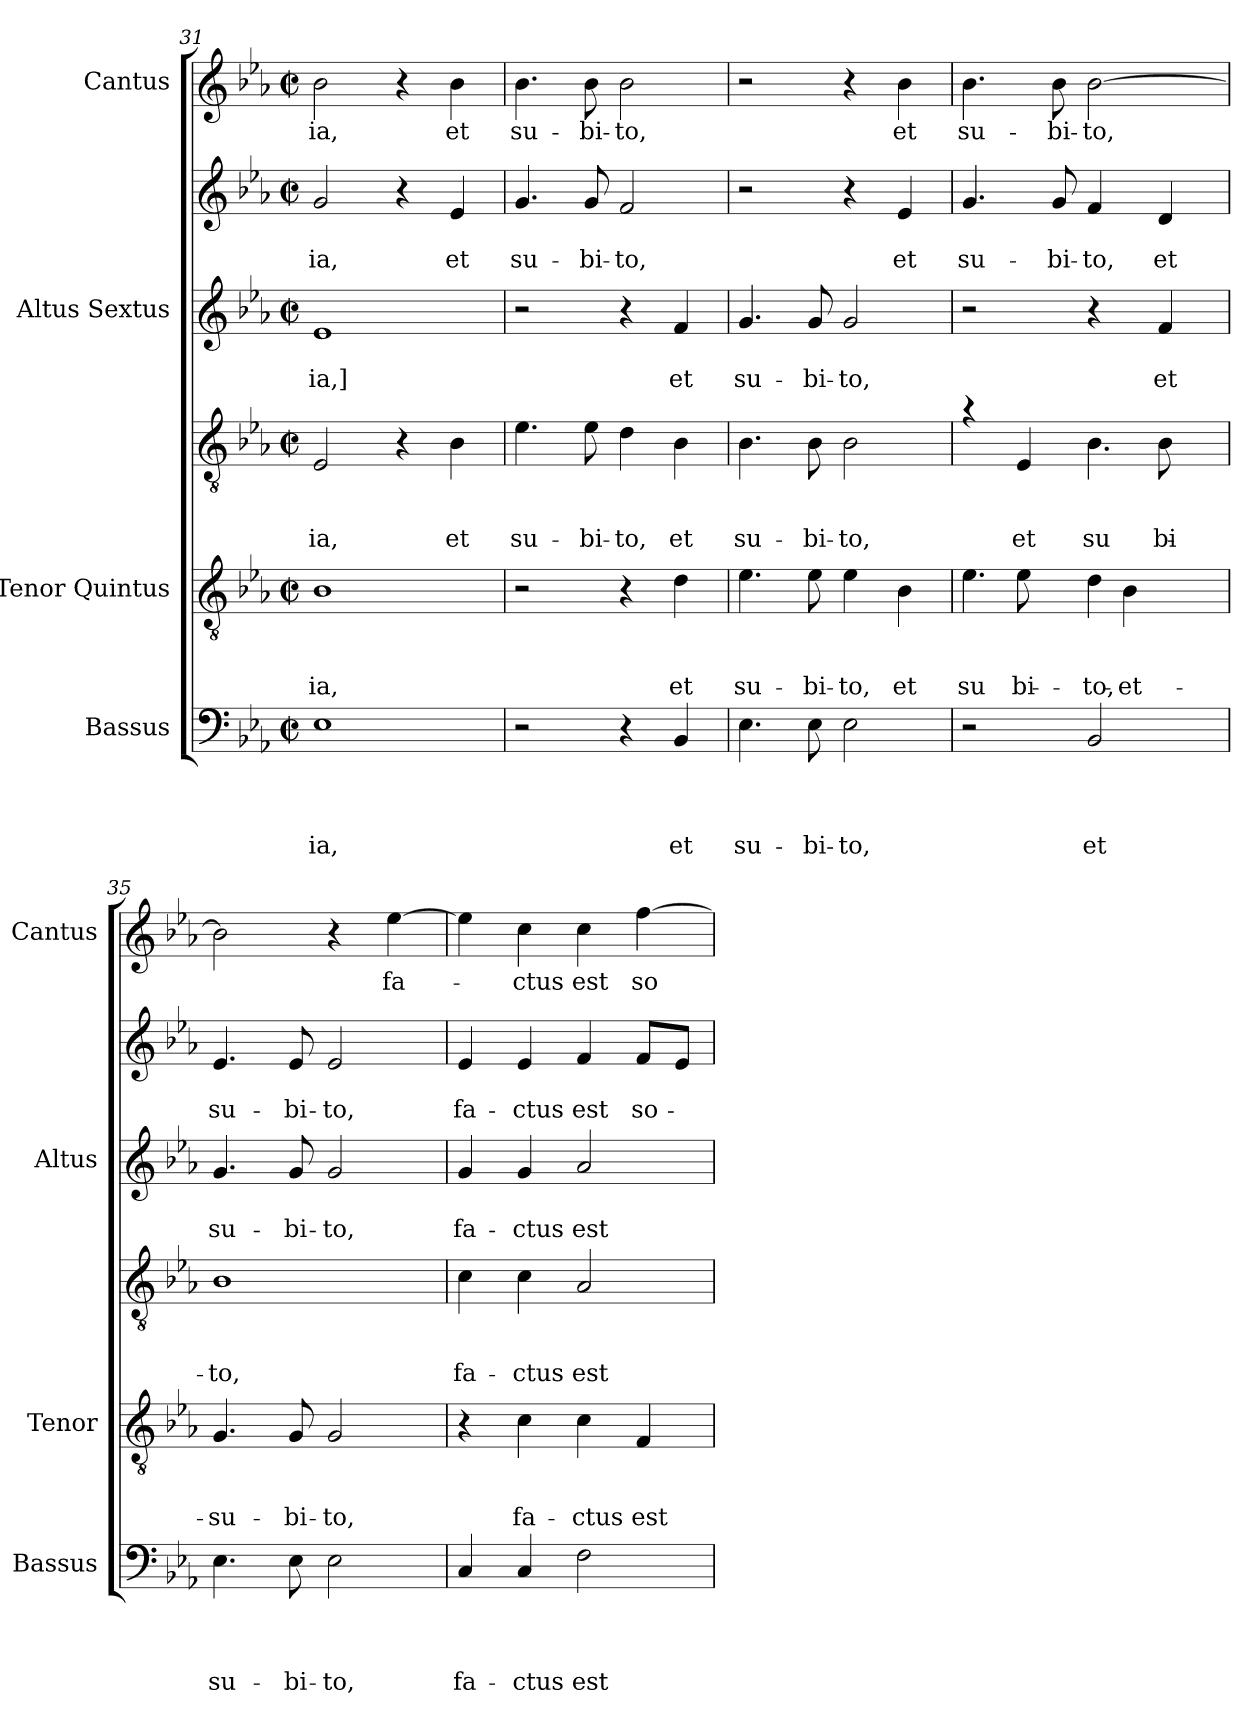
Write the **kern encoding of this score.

**kern	**text	**text	**text	**text	**kern	**text	**text	**text	**kern	**text	**text	**text	**kern	**text	**text	**kern	**text	**text	**kern	**text
*part4	*part4	*part4	*part4	*part4	*part3	*part3	*part3	*part3	*part3	*part3	*part3	*part3	*part2	*part2	*part2	*part2	*part2	*part2	*part1	*part1
*staff6	*staff6	*staff6	*staff6	*staff6	*staff5	*staff5	*staff5	*staff5	*staff4	*staff4	*staff4	*staff4	*staff3	*staff3	*staff3	*staff2	*staff2	*staff2	*staff1	*staff1
*I"Bassus	*	*	*	*	*I"Tenor Quintus	*	*	*	*	*	*	*	*I"Altus Sextus	*	*	*	*	*	*I"Cantus	*
*I'Bassus	*	*	*	*	*I'Tenor	*	*	*	*	*	*	*	*I'Altus	*	*	*	*	*	*I'Cantus	*
*clefF4	*	*	*	*	*clefGv2	*	*	*	*clefGv2	*	*	*	*clefG2	*	*	*clefG2	*	*	*clefG2	*
*k[b-e-a-]	*	*	*	*	*k[b-e-a-]	*	*	*	*k[b-e-a-]	*	*	*	*k[b-e-a-]	*	*	*k[b-e-a-]	*	*	*k[b-e-a-]	*
*E-:	*	*	*	*	*E-:	*	*	*	*E-:	*	*	*	*E-:	*	*	*E-:	*	*	*E-:	*
*M2/2	*	*	*	*	*M2/2	*	*	*	*M2/2	*	*	*	*M2/2	*	*	*M2/2	*	*	*M2/2	*
*met(c|)	*	*	*	*	*met(c|)	*	*	*	*met(c|)	*	*	*	*met(c|)	*	*	*met(c|)	*	*	*met(c|)	*
=31	=31	=31	=31	=31	=31	=31	=31	=31	=31	=31	=31	=31	=31	=31	=31	=31	=31	=31	=31	=31
!	!	!	!	!LO:LY:b	!	!	!	!LO:LY:b	!	!	!	!LO:LY:b	!	!	!LO:LY:b	!	!	!LO:LY:b	!	!LO:LY:b
1E-	.	.	.	-ia,	1B-	.	.	ia,	2E-/	.	.	-ia,	1e-	.	ia,]	2g/	.	-ia,	2b-\	-ia,
.	.	.	.	.	.	.	.	.	4r	.	.	.	.	.	.	4r	.	.	4r	.
!	!	!	!	!	!	!	!	!	!	!	!	!LO:LY:b	!	!	!	!	!	!LO:LY:b	!	!LO:LY:b
.	.	.	.	.	.	.	.	.	4B-\	.	.	et	.	.	.	4e-/	.	et	4b-\	et
=32	=32	=32	=32	=32	=32	=32	=32	=32	=32	=32	=32	=32	=32	=32	=32	=32	=32	=32	=32	=32
!	!	!	!	!	!	!	!	!	!	!	!	!LO:LY:b	!	!	!	!	!	!LO:LY:b	!	!LO:LY:b
2r	.	.	.	.	2r	.	.	.	4.e-\	.	.	su-	2r	.	.	4.g/	.	su-	4.b-\	su-
!	!	!	!	!	!	!	!	!	!	!	!	!LO:LY:b	!	!	!	!	!	!LO:LY:b	!	!LO:LY:b
.	.	.	.	.	.	.	.	.	8e-\	.	.	-bi-	.	.	.	8g/	.	-bi-	8b-\	-bi-
!	!	!	!	!	!	!	!	!	!	!	!	!LO:LY:b	!	!	!	!	!	!LO:LY:b	!	!LO:LY:b
4r	.	.	.	.	4r	.	.	.	4d\	.	.	-to,	4r	.	.	2f/	.	-to,	2b-\	-to,
!	!	!	!	!LO:LY:b	!	!	!	!LO:LY:b	!	!	!	!LO:LY:b	!	!	!LO:LY:b	!	!	!	!	!
4BB-/	.	.	.	et	4d\	.	.	et	4B-\	.	.	et	4f/	.	et	.	.	.	.	.
=33	=33	=33	=33	=33	=33	=33	=33	=33	=33	=33	=33	=33	=33	=33	=33	=33	=33	=33	=33	=33
!	!	!	!	!LO:LY:b	!	!	!	!LO:LY:b	!	!	!	!LO:LY:b	!	!	!LO:LY:b	!	!	!	!	!
4.E-\	.	.	.	su-	4.e-\	.	.	su-	4.B-\	.	.	su-	4.g/	.	su-	2r	.	.	2r	.
!	!	!	!	!LO:LY:b	!	!	!	!LO:LY:b	!	!	!	!LO:LY:b	!	!	!LO:LY:b	!	!	!	!	!
8E-\	.	.	.	-bi-	8e-\	.	.	-bi-	8B-\	.	.	-bi-	8g/	.	-bi-	.	.	.	.	.
!	!	!	!	!LO:LY:b	!	!	!	!LO:LY:b	!	!	!	!LO:LY:b	!	!	!LO:LY:b	!	!	!	!	!
2E-\	.	.	.	-to,	4e-\	.	.	-to,	2B-\	.	.	-to,	2g/	.	-to,	4r	.	.	4r	.
!	!	!	!	!	!	!	!	!LO:LY:b	!	!	!	!	!	!	!	!	!	!LO:LY:b	!	!LO:LY:b
.	.	.	.	.	4B-\	.	.	et	.	.	.	.	.	.	.	4e-/	.	et	4b-\	et
=34	=34	=34	=34	=34	=34	=34	=34	=34	=34	=34	=34	=34	=34	=34	=34	=34	=34	=34	=34	=34
!	!	!	!	!	!	!	!	!LO:LY:b	!	!	!	!	!	!	!	!	!	!LO:LY:b	!	!LO:LY:b
*	*	*	*	*	*^	*	*	*	*^	*	*	*	*	*	*	*	*	*	*	*
*	*	*	*	*	*	*^	*	*	*	*	*	*	*	*	*	*	*	*	*	*	*	*
2r	.	.	.	.	4.e-\	4ryy	2ryy	.	.	-su-	4ra	2.ryy	.	.	.	2r	.	.	4.g/	.	su-	4.b-\	su-
!	!	!	!	!	!	!	!	!	!	!LO:LY:b	!	!	!	!	!LO:LY:b	!	!	!	!	!	!	!	!
.	.	.	.	.	.	8e-\	.	.	.	-bi-	4E-/	.	.	.	et	.	.	.	.	.	.	.	.
!	!	!	!	!	!	!	!	!	!	!	!	!	!	!	!	!	!	!	!	!	!LO:LY:b	!	!LO:LY:b
.	.	.	.	.	8ryy	8ryy	.	.	.	.	.	.	.	.	.	.	.	.	8g/	.	-bi-	8b-\	-bi-
!	!	!	!	!LO:LY:b	!	!	!	!	!	!LO:LY:b	!	!	!	!	!LO:LY:b	!	!	!	!	!	!LO:LY:b	!	!LO:LY:b
2BB-/	.	.	.	et	2ryy	4d\	8ryy	.	.	-to,	4.B-\	.	.	.	su-	4r	.	.	4f/	.	-to,	[>2b-\	-to,
!	!	!	!	!	!	!	!	!	!	!LO:LY:b	!	!	!	!	!	!	!	!	!	!	!	!	!
.	.	.	.	.	.	.	4B-\	.	.	et	.	.	.	.	.	.	.	.	.	.	.	.	.
!	!	!	!	!	!	!	!	!	!	!	!	!	!	!	!LO:LY:b	!	!	!LO:LY:b	!	!	!LO:LY:b	!	!
.	.	.	.	.	.	8ryy	.	.	.	.	.	8B-\	.	.	-bi-	4f/	.	et	4d/	.	et	.	.
.	.	.	.	.	.	8ryy	8ryy	.	.	.	8ryy	8ryy	.	.	.	.	.	.	.	.	.	.	.
!!LO:PB:g=z
=35	=35	=35	=35	=35	=35	=35	=35	=35	=35	=35	=35	=35	=35	=35	=35	=35	=35	=35	=35	=35	=35	=35	=35
!	!	!	!	!LO:LY:b	!	!	!	!	!	!LO:LY:b	!	!	!	!	!LO:LY:b	!	!	!LO:LY:b	!	!	!LO:LY:b	!	!
*	*	*	*	*	*v	*v	*v	*	*	*	*	*	*	*	*	*	*	*	*	*	*	*	*
*	*	*	*	*	*	*	*	*	*v	*v	*	*	*	*	*	*	*	*	*	*	*
4.E-\	.	.	.	su-	4.G/	.	.	su-	1B-	.	.	to,	4.g/	.	su-	4.e-/	.	su-	2b-\]	.
!	!	!	!	!LO:LY:b	!	!	!	!LO:LY:b	!	!	!	!	!	!	!LO:LY:b	!	!	!LO:LY:b	!	!
8E-\	.	.	.	-bi-	8G/	.	.	-bi-	.	.	.	.	8g/	.	-bi-	8e-/	.	-bi-	.	.
!	!	!	!	!LO:LY:b	!	!	!	!LO:LY:b	!	!	!	!	!	!	!LO:LY:b	!	!	!LO:LY:b	!	!
2E-\	.	.	.	-to,	2G/	.	.	-to,	.	.	.	.	2g/	.	-to,	2e-/	.	-to,	4r	.
!	!	!	!	!	!	!	!	!	!	!	!	!	!	!	!	!	!	!	!	!LO:LY:b
.	.	.	.	.	.	.	.	.	.	.	.	.	.	.	.	.	.	.	[>4ee-\	fa-
=36	=36	=36	=36	=36	=36	=36	=36	=36	=36	=36	=36	=36	=36	=36	=36	=36	=36	=36	=36	=36
!	!	!	!	!LO:LY:b	!	!	!	!	!	!	!	!LO:LY:b	!	!	!LO:LY:b	!	!	!LO:LY:b	!	!
4C/	.	.	.	fa-	4r	.	.	.	4c\	.	.	fa-	4g/	.	-fa-	4e-/	.	fa-	4ee-\]	.
!	!	!	!	!LO:LY:b	!	!	!	!LO:LY:b	!	!	!	!LO:LY:b	!	!	!LO:LY:b	!	!	!LO:LY:b	!	!LO:LY:b
4C/	.	.	.	-ctus	4c\	.	.	fa-	4c\	.	.	-ctus	4g/	.	-ctus	4e-/	.	-ctus	4cc\	-ctus
!	!	!	!	!LO:LY:b	!	!	!	!LO:LY:b	!	!	!	!LO:LY:b	!	!	!LO:LY:b	!	!	!LO:LY:b	!	!LO:LY:b
2F\	.	.	.	est	4c\	.	.	-ctus	2A-/	.	.	est	2a-/	.	est	4f/	.	est	4cc\	est
!	!	!	!	!	!	!	!	!LO:LY:b	!	!	!	!	!	!	!	!	!	!LO:LY:b	!	!LO:LY:b
.	.	.	.	.	4F/	.	.	est	.	.	.	.	.	.	.	8f/L	.	so-	[>4ff\	so-
.	.	.	.	.	.	.	.	.	.	.	.	.	.	.	.	8e-/J	.	.	.	.
=	=	=	=	=	=	=	=	=	=	=	=	=	=	=	=	=	=	=	=	=
*-	*-	*-	*-	*-	*-	*-	*-	*-	*-	*-	*-	*-	*-	*-	*-	*-	*-	*-	*-	*-
